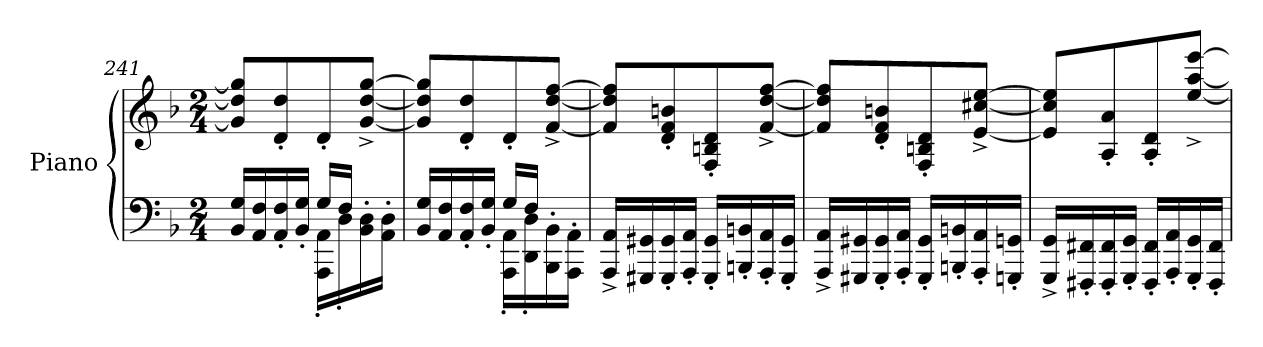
**kern	**kern
*part1	*part1
*staff2	*staff1
*I"Piano	*
*I'Pno	*
!!LO:LB:g=z
*clefF4	*clefG2
*k[b-]	*k[b-]
*M2/4	*M2/4
=241	=241
*^	*
16BB-/ 16G/LL	4ryy	8g/] 8dd/] 8gg/]L
16AA/ 16F/	.	.
16AA/' 16F/'	.	8d/' 8dd/'
16BB-/' 16G/'JJ	.	.
16G/LL	16AAA\' 16AA\'LL	8d:'/
16F/JJ	16D'\	.
8ryy	16BB-\' 16D\'	[8g/^ [8dd/^ [8gg/^J
.	16AA\' 16D\'JJ	.
=242	=242	=242
16BB-/ 16G/LL	4ryy	8g/] 8dd/] 8gg/]L
16AA/ 16F/	.	.
16AA/' 16F/'	.	8d/' 8dd/'
16BB-/' 16G/'JJ	.	.
16G/LL	16AAA\' 16AA\'LL	8d:'/
16F/JJ	16DD\' 16D\'	.
8ryy	16BBB-\' 16BB-\'	[8f/^ [8dd/^ [8ff/^J
.	16AAA\' 16AA\'JJ	.
*v	*v	*
=243	=243
16AAA/^ 16AA/^LL	8f/] 8dd/] 8ff/]L
16GGG#X/ 16GG#X/	.
16GGG#/' 16GG#/'	8d/' 8f/' 8bn/'
16AAA/' 16AA/'JJ	.
16GGG#/' 16GG#/'LL	8F/' 8Bn/' 8d/'
16BBBn/' 16BBn/'	.
16AAA/' 16AA/'	[8f/^ [8dd/^ [8ff/^J
16GGG#/' 16GG#/'JJ	.
=244	=244
16AAA/^ 16AA/^LL	8f/] 8dd/] 8ff/]L
16GGG#X/ 16GG#X/	.
16GGG#/' 16GG#/'	8d/' 8f/' 8bn/'
16AAA/' 16AA/'JJ	.
16GGG#/' 16GG#/'LL	8F/' 8Bn/' 8d/'
16BBBn/' 16BBn/'	.
16AAA/' 16AA/'	[8e/^ [8cc#X/^ [8ee/^J
16GGGn/' 16GGn/'JJ	.
=245	=245
16GGG/^ 16GG/^LL	8e/] 8cc#/] 8ee/]L
16FFF#X/' 16FF#X/'	.
16FFF#/' 16FF#/'	8A/' 8a/'
16GGG/' 16GG/'JJ	.
16FFF#/' 16FF#/'LL	8A/' 8d/'
16AAA/' 16AA/'	.
16GGG/' 16GG/'	[8ee/^ [8aa/^ [8eee/^J
16FFF#/' 16FF#/'JJ	.
=	=
*-	*-
